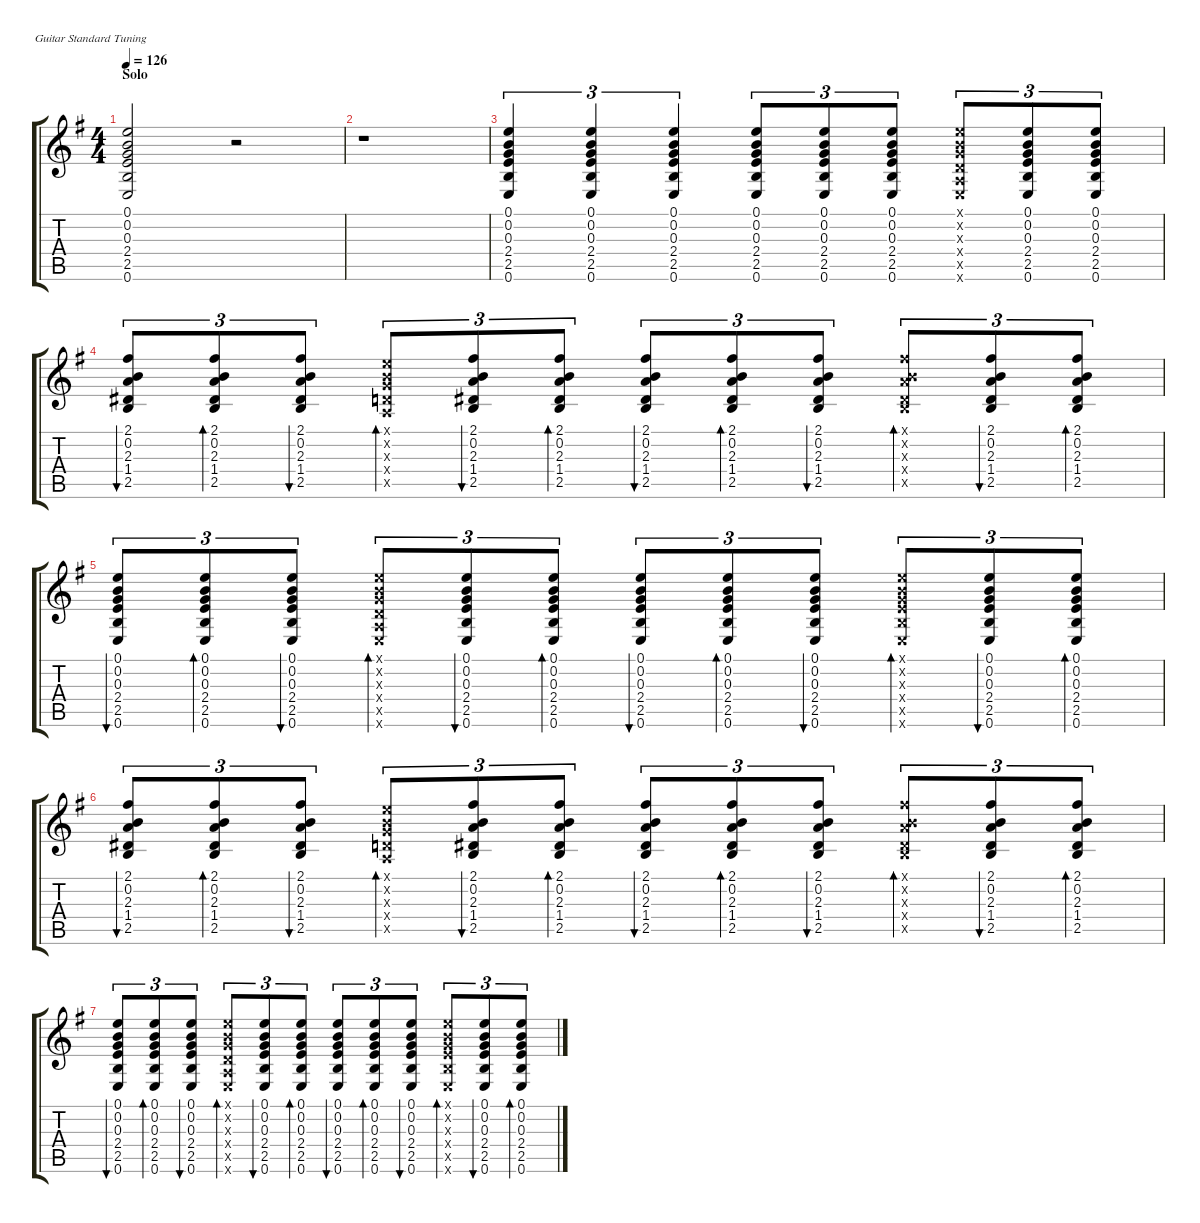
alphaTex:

\defaultSystemsLayout 4
\hideDynamics
\bracketExtendMode groupsimilarinstruments
\singleTrackTrackNamePolicy hidden
\multiTrackTrackNamePolicy hidden
\firstSystemTrackNameOrientation horizontal
\otherSystemsTrackNameOrientation horizontal
\chordDiagramsInScore
\track ("Nylon Guitar" "N-Gt") {instrument acousticguitarnylon}
\staff {score tabs}
\tuning (E4 B3 G3 D3 A2 E2)
\ts (4 4)
\section ("" "Solo")
\tempo 126
\clef g2
\ks eminor
(0.1 0.2 0.3 2.4 2.5 0.6).2{dy f} r.2 |
r.1 |
(0.1 0.2 0.3 2.4 2.5 0.6).4{tu (3 2)} (0.1 0.2 0.3 2.4 2.5 0.6).4{tu (3 2)} (0.1 0.2 0.3 2.4 2.5 0.6).4{tu (3 2)} (0.1 0.2 0.3 2.4 2.5 0.6).8{tu (3 2)} (0.1 0.2 0.3 2.4 2.5 0.6).8{tu (3 2)} (0.1 0.2 0.3 2.4 2.5 0.6).8{tu (3 2)} (0.1{x} 0.2{x} 0.3{x} 0.4{x} 0.5{x} 0.6{x}).8{tu (3 2)} (0.1 0.2 0.3 2.4 2.5 0.6).8{tu (3 2)} (0.1 0.2 0.3 2.4 2.5 0.6).8{tu (3 2)} |
(2.1 0.2 2.3 1.4 2.5).8{tu (3 2) bu 60} (2.1 0.2 2.3 1.4 2.5).8{tu (3 2) bd 60} (2.1 0.2 2.3 1.4 2.5).8{tu (3 2) bu 60} (0.1{x} 0.2{x} 0.3{x} 0.4{x} 0.5{x}).8{tu (3 2) bd 60} (2.1 0.2 2.3 1.4 2.5).8{tu (3 2) bu 60} (2.1 0.2 2.3 1.4 2.5).8{tu (3 2) bd 60} (2.1 0.2 2.3 1.4 2.5).8{tu (3 2) bu 60} (2.1 0.2 2.3 1.4 2.5).8{tu (3 2) bd 60} (2.1 0.2 2.3 1.4 2.5).8{tu (3 2) bu 60} (2.1{x} 0.2{x} 2.3{x} 1.4{x} 2.5{x}).8{tu (3 2) bd 60} (2.1 0.2 2.3 1.4 2.5).8{tu (3 2) bu 60} (2.1 0.2 2.3 1.4 2.5).8{tu (3 2) bd 60} |
(0.1 0.2 0.3 2.4 2.5 0.6).8{tu (3 2) bu 60} (0.1 0.2 0.3 2.4 2.5 0.6).8{tu (3 2) bd 60} (0.1 0.2 0.3 2.4 2.5 0.6).8{tu (3 2) bu 60} (0.1{x} 0.2{x} 0.3{x} 0.4{x} 0.5{x} 0.6{x}).8{tu (3 2) bd 60} (0.1 0.2 0.3 2.4 2.5 0.6).8{tu (3 2) bu 60} (0.1 0.2 0.3 2.4 2.5 0.6).8{tu (3 2) bd 60} (0.1 0.2 0.3 2.4 2.5 0.6).8{tu (3 2) bu 60} (0.1 0.2 0.3 2.4 2.5 0.6).8{tu (3 2) bd 60} (0.1 0.2 0.3 2.4 2.5 0.6).8{tu (3 2) bu 60} (0.1{x} 0.2{x} 0.3{x} 2.4{x} 2.5{x} 0.6{x}).8{tu (3 2) bd 60} (0.1 0.2 0.3 2.4 2.5 0.6).8{tu (3 2) bu 60} (0.1 0.2 0.3 2.4 2.5 0.6).8{tu (3 2) bd 60} |
(2.1 0.2 2.3 1.4 2.5).8{tu (3 2) bu 60} (2.1 0.2 2.3 1.4 2.5).8{tu (3 2) bd 60} (2.1 0.2 2.3 1.4 2.5).8{tu (3 2) bu 60} (0.1{x} 0.2{x} 0.3{x} 0.4{x} 0.5{x}).8{tu (3 2) bd 60} (2.1 0.2 2.3 1.4 2.5).8{tu (3 2) bu 60} (2.1 0.2 2.3 1.4 2.5).8{tu (3 2) bd 60} (2.1 0.2 2.3 1.4 2.5).8{tu (3 2) bu 60} (2.1 0.2 2.3 1.4 2.5).8{tu (3 2) bd 60} (2.1 0.2 2.3 1.4 2.5).8{tu (3 2) bu 60} (2.1{x} 0.2{x} 2.3{x} 1.4{x} 2.5{x}).8{tu (3 2) bd 60} (2.1 0.2 2.3 1.4 2.5).8{tu (3 2) bu 60} (2.1 0.2 2.3 1.4 2.5).8{tu (3 2) bd 60} |
(0.1 0.2 0.3 2.4 2.5 0.6).8{tu (3 2) bu 60} (0.1 0.2 0.3 2.4 2.5 0.6).8{tu (3 2) bd 60} (0.1 0.2 0.3 2.4 2.5 0.6).8{tu (3 2) bu 60} (0.1{x} 0.2{x} 0.3{x} 0.4{x} 0.5{x} 0.6{x}).8{tu (3 2) bd 60} (0.1 0.2 0.3 2.4 2.5 0.6).8{tu (3 2) bu 60} (0.1 0.2 0.3 2.4 2.5 0.6).8{tu (3 2) bd 60} (0.1 0.2 0.3 2.4 2.5 0.6).8{tu (3 2) bu 60} (0.1 0.2 0.3 2.4 2.5 0.6).8{tu (3 2) bd 60} (0.1 0.2 0.3 2.4 2.5 0.6).8{tu (3 2) bu 60} (0.1{x} 0.2{x} 0.3{x} 2.4{x} 2.5{x} 0.6{x}).8{tu (3 2) bd 60} (0.1 0.2 0.3 2.4 2.5 0.6).8{tu (3 2) bu 60} (0.1 0.2 0.3 2.4 2.5 0.6).8{tu (3 2) bd 60}
